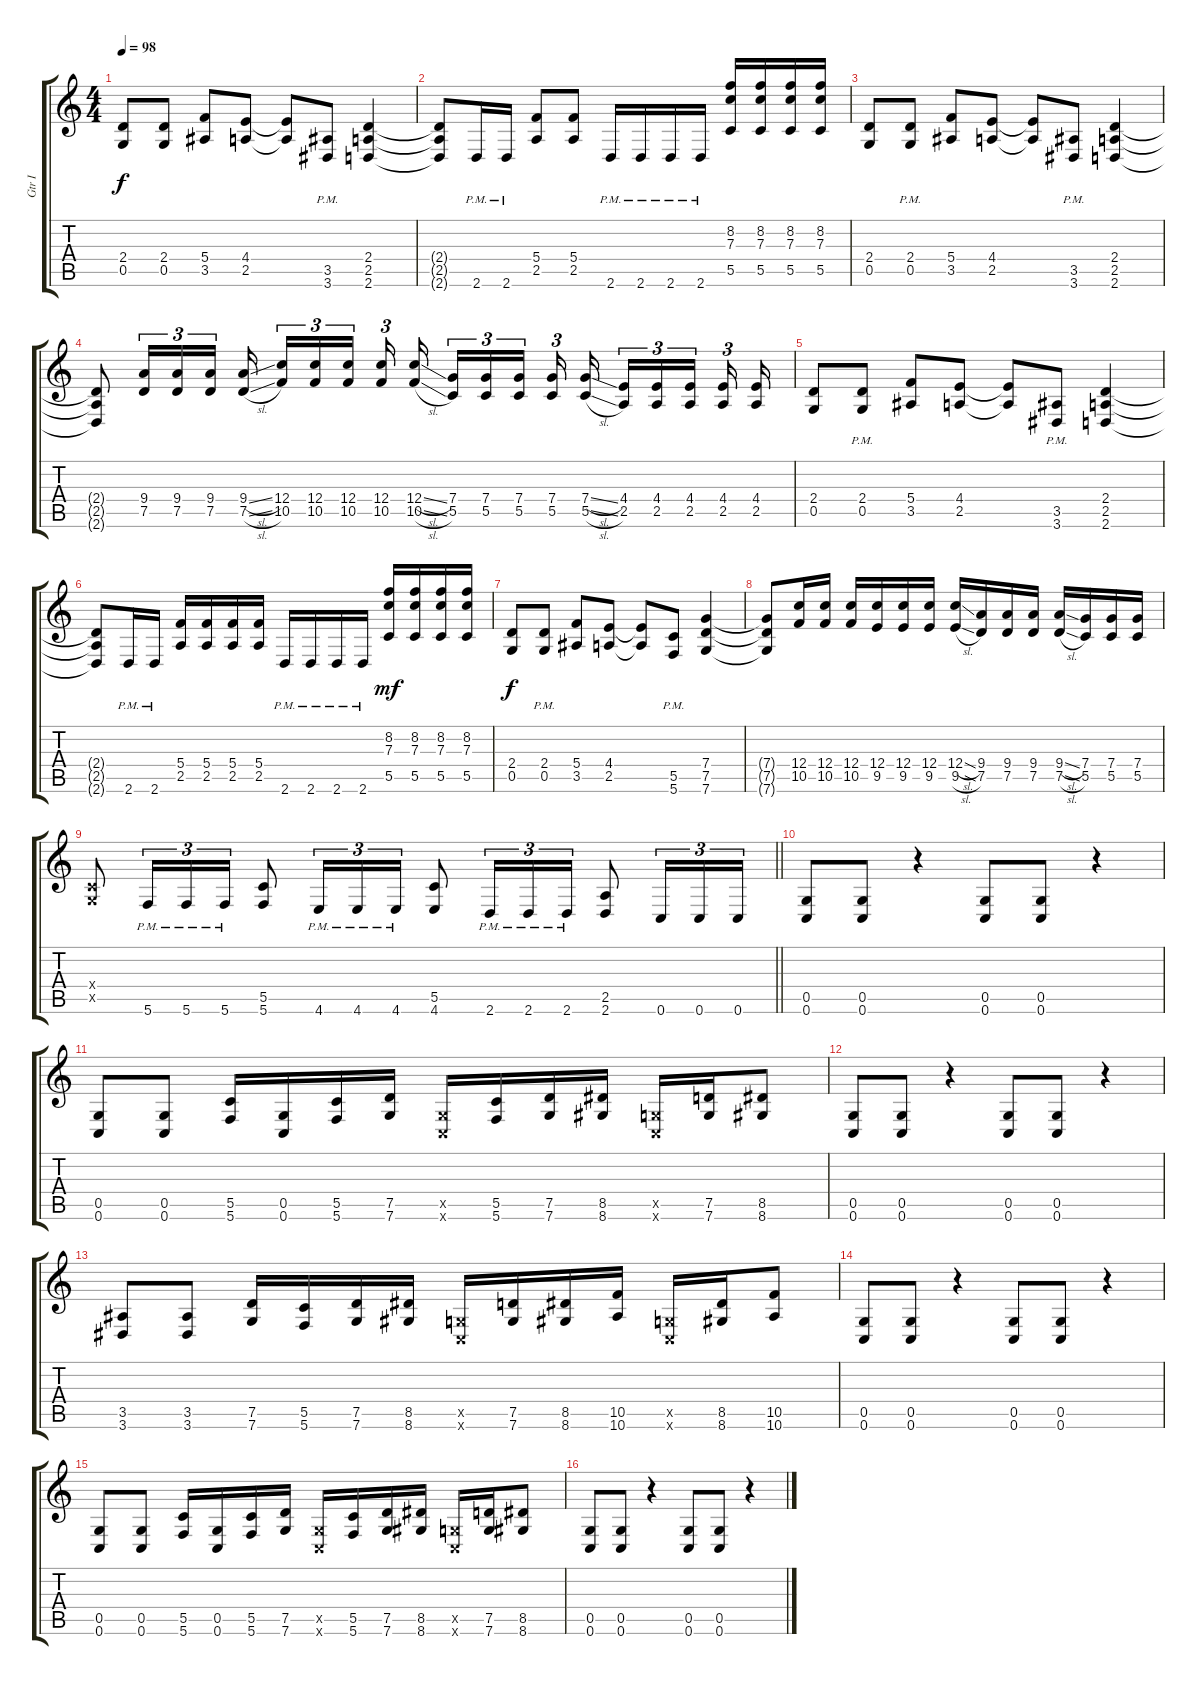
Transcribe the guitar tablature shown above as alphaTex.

\track ("Gtr I" "Gtr I") {instrument overdrivenguitar}
\staff {score tabs}
\tuning (D4 A3 F3 C3 G2 C2) {hide}
\ts (4 4)
\tempo 98
\clef g2
\ks c
(2.4 0.5).8{dy f} (2.4 0.5).8 (5.4 3.5).8 (4.4 2.5).8 (4.4{t} 2.5{t}).8 (3.5{pm} 3.6{pm}).8 (2.4 2.5 2.6).4 |
(2.4{t} 2.5{t} 2.6{t}).8 2.6{pm}.16 2.6{pm}.16 (5.4 2.5).8 (5.4 2.5).8 2.6{pm}.16 2.6{pm}.16 2.6{pm}.16 2.6{pm}.16 (8.2 7.3 5.5).16 (8.2 7.3 5.5).16 (8.2 7.3 5.5).16 (8.2 7.3 5.5).16 |
(2.4 0.5).8 (2.4{pm} 0.5{pm}).8 (5.4 3.5).8 (4.4 2.5).8 (4.4{t} 2.5{t}).8 (3.5{pm} 3.6{pm}).8 (2.4 2.5 2.6).4 |
(2.4{t} 2.5{t} 2.6{t}).8 (9.4 7.5).16{tu (3 2)} (9.4 7.5).16{tu (3 2)} (9.4 7.5).16{tu (3 2)} (9.4{sl} 7.5{sl}).16{beam splitsecondary} (12.4 10.5).16{tu (3 2)} (12.4 10.5).16{tu (3 2)} (12.4 10.5).16{tu (3 2) beam splitsecondary} (12.4 10.5).16{tu (3 2)} (12.4{sl} 10.5{sl}).16 (7.4 5.5).16{tu (3 2)} (7.4 5.5).16{tu (3 2)} (7.4 5.5).16{tu (3 2) beam splitsecondary} (7.4 5.5).16{tu (3 2)} (7.4{sl} 5.5{sl}).16 (4.4 2.5).16{tu (3 2)} (4.4 2.5).16{tu (3 2)} (4.4 2.5).16{tu (3 2) beam splitsecondary} (4.4 2.5).16{tu (3 2)} (4.4 2.5).16 |
(2.4 0.5).8 (2.4{pm} 0.5{pm}).8 (5.4 3.5).8 (4.4 2.5).8 (4.4{t} 2.5{t}).8 (3.5{pm} 3.6{pm}).8 (2.4 2.5 2.6).4 |
(2.4{t} 2.5{t} 2.6{t}).8 2.6{pm}.16 2.6{pm}.16 (5.4 2.5).16 (5.4 2.5).16 (5.4 2.5).16 (5.4 2.5).16 2.6{pm}.16 2.6{pm}.16 2.6{pm}.16 2.6{pm}.16 (8.2 7.3 5.5).16{dy mf} (8.2 7.3 5.5).16 (8.2 7.3 5.5).16 (8.2 7.3 5.5).16 |
(2.4 0.5).8{dy f} (2.4{pm} 0.5{pm}).8 (5.4 3.5).8 (4.4 2.5).8 (4.4{t} 2.5{t}).8 (5.5{pm} 5.6{pm}).8 (7.4 7.5 7.6).4 |
(7.4{t} 7.5{t} 7.6{t}).8 (12.4 10.5).16 (12.4 10.5).16 (12.4 10.5).16 (12.4 9.5).16 (12.4 9.5).16 (12.4 9.5).16 (12.4{sl} 9.5{sl}).16 (9.4 7.5).16 (9.4 7.5).16 (9.4 7.5).16 (9.4{sl} 7.5{sl}).16 (7.4 5.5).16 (7.4 5.5).16 (7.4 5.5).16 |
\barLineRight lightlight
(0.4{x} 0.5{x}).8 5.6{pm}.16{tu (3 2)} 5.6{pm}.16{tu (3 2)} 5.6{pm}.16{tu (3 2)} (5.5 5.6).8 4.6{pm}.16{tu (3 2)} 4.6{pm}.16{tu (3 2)} 4.6{pm}.16{tu (3 2)} (5.5 4.6).8 2.6{pm}.16{tu (3 2)} 2.6{pm}.16{tu (3 2)} 2.6{pm}.16{tu (3 2)} (2.5 2.6).8 0.6.16{tu (3 2)} 0.6.16{tu (3 2)} 0.6.16{tu (3 2)} |
(0.5 0.6).8 (0.5 0.6).8 r.4 (0.5 0.6).8 (0.5 0.6).8 r.4 |
(0.5 0.6).8 (0.5 0.6).8 (5.5 5.6).16 (0.5 0.6).16 (5.5 5.6).16 (7.5 7.6).16 (0.5{x} 0.6{x}).16 (5.5 5.6).16 (7.5 7.6).16 (8.5 8.6).16 (0.5{x} 0.6{x}).16 (7.5 7.6).16 (8.5 8.6).8 |
(0.5 0.6).8 (0.5 0.6).8 r.4 (0.5 0.6).8 (0.5 0.6).8 r.4 |
(3.5 3.6).8 (3.5 3.6).8 (7.5 7.6).16 (5.5 5.6).16 (7.5 7.6).16 (8.5 8.6).16 (0.5{x} 0.6{x}).16 (7.5 7.6).16 (8.5 8.6).16 (10.5 10.6).16 (0.5{x} 0.6{x}).16 (8.5 8.6).16 (10.5 10.6).8 |
(0.5 0.6).8 (0.5 0.6).8 r.4 (0.5 0.6).8 (0.5 0.6).8 r.4 |
(0.5 0.6).8 (0.5 0.6).8 (5.5 5.6).16 (0.5 0.6).16 (5.5 5.6).16 (7.5 7.6).16 (0.5{x} 0.6{x}).16 (5.5 5.6).16 (7.5 7.6).16 (8.5 8.6).16 (0.5{x} 0.6{x}).16 (7.5 7.6).16 (8.5 8.6).8 |
(0.5 0.6).8 (0.5 0.6).8 r.4 (0.5 0.6).8 (0.5 0.6).8 r.4
